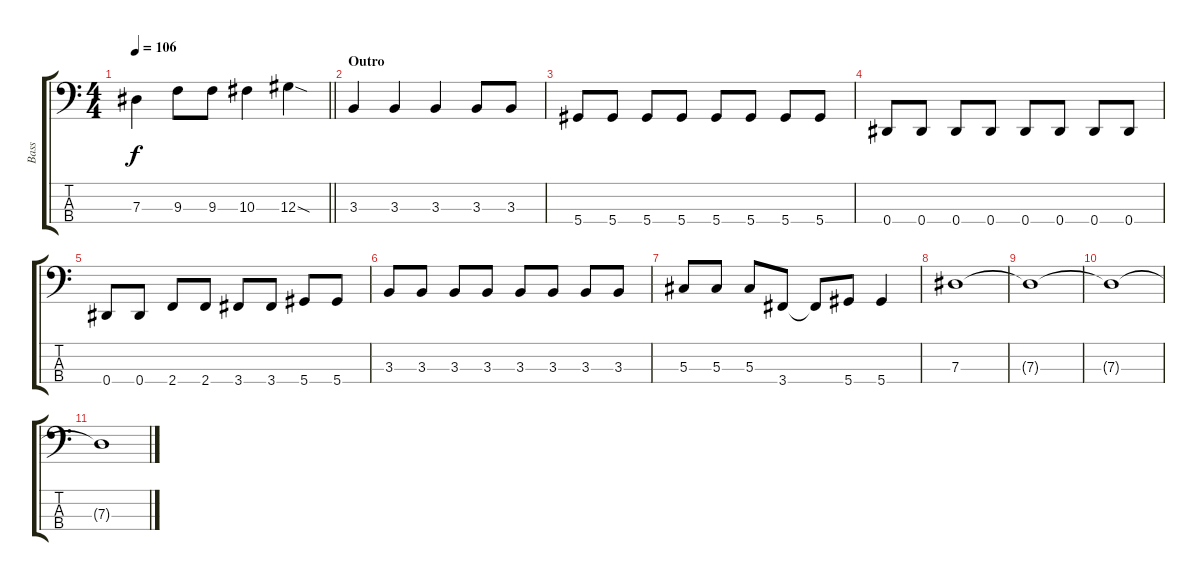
\track ("Bass" "Bass") {instrument electricbassfinger}
\staff {score tabs}
\tuning (Gb2 Db2 Ab1 Eb1) {hide}
\ts (4 4)
\tempo 106
\clef f4
\barLineRight lightlight
\ks c
7.3.4{dy f} 9.3.8 9.3.8 10.3.4 12.3{sod}.4 |
\section ("" "Outro")
3.3.4 3.3.4 3.3.4 3.3.8 3.3.8 |
5.4.8 5.4.8 5.4.8 5.4.8 5.4.8 5.4.8 5.4.8 5.4.8 |
0.4.8 0.4.8 0.4.8 0.4.8 0.4.8 0.4.8 0.4.8 0.4.8 |
0.4.8 0.4.8 2.4.8 2.4.8 3.4.8 3.4.8 5.4.8 5.4.8 |
3.3.8 3.3.8 3.3.8 3.3.8 3.3.8 3.3.8 3.3.8 3.3.8 |
5.3.8 5.3.8 5.3.8 3.4.8 3.4{t}.8 5.4.8 5.4.4 |
7.3.1 |
7.3{t}.1 |
7.3{t}.1 |
7.3{t}.1
